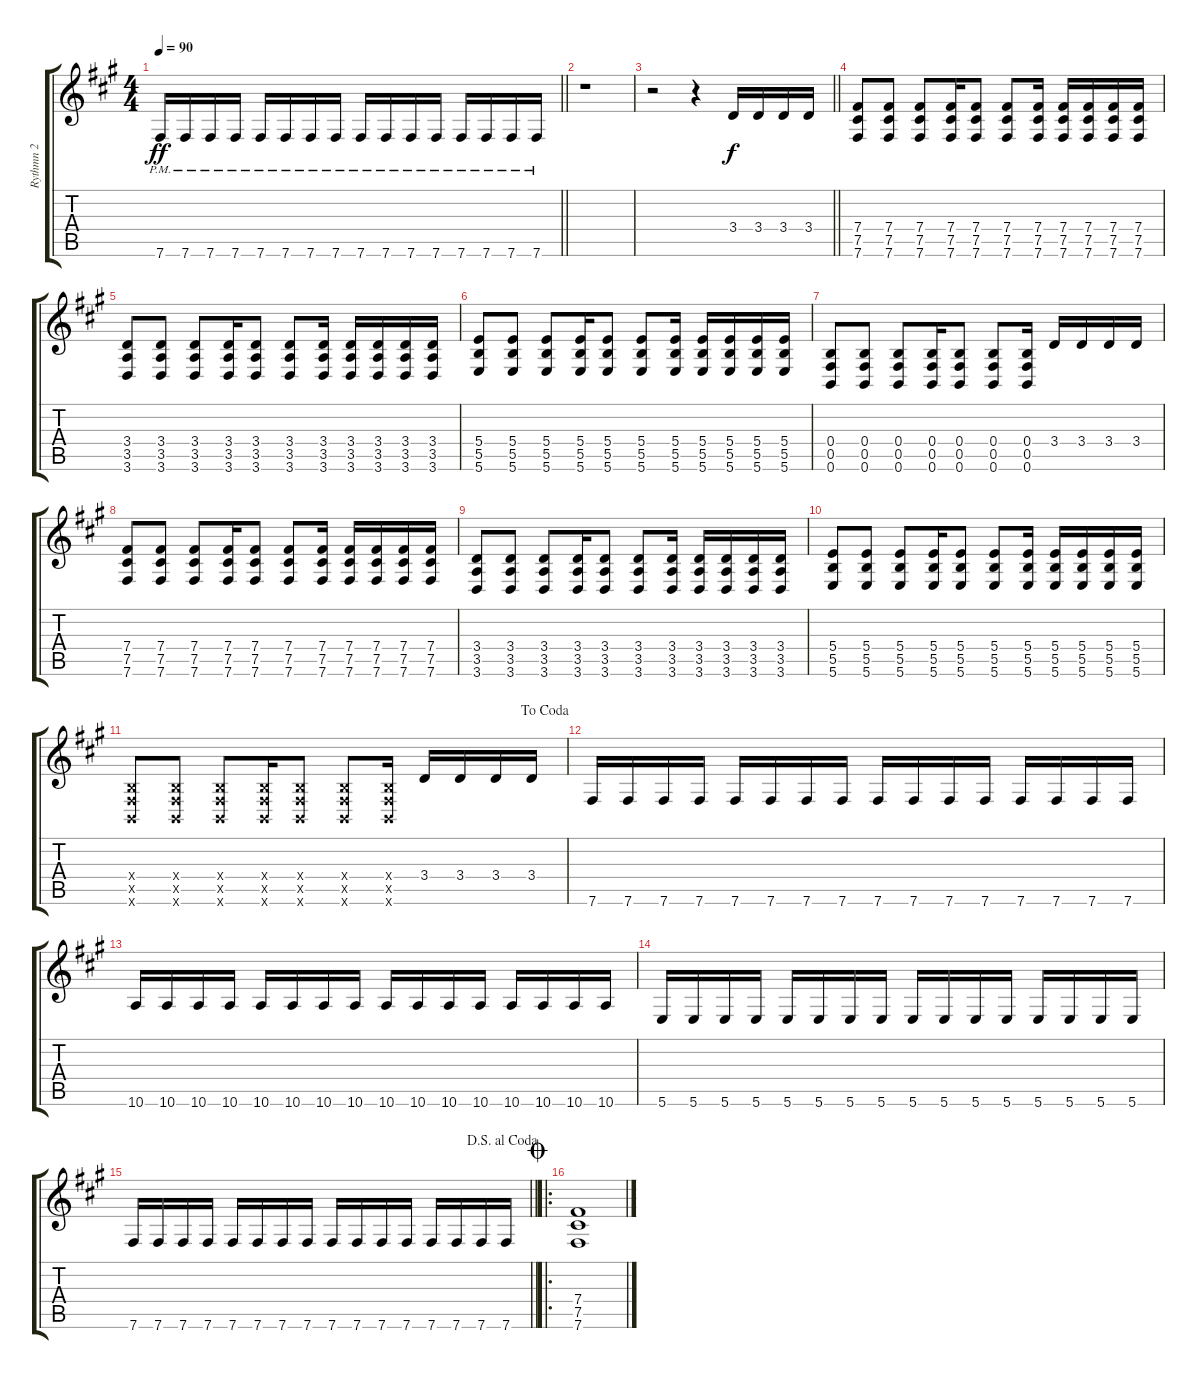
\track ("Rythmn 2" "Rythmn 2") {instrument distortionguitar}
\staff {score tabs}
\tuning (Db4 Ab3 E3 B2 Gb2 B1) {hide}
\ts (4 4)
\tempo 90
\clef g2
\barLineRight lightlight
\ks a
7.6{pm}.16{dy ff} 7.6{pm}.16 7.6{pm}.16 7.6{pm}.16 7.6{pm}.16 7.6{pm}.16 7.6{pm}.16 7.6{pm}.16 7.6{pm}.16 7.6{pm}.16 7.6{pm}.16 7.6{pm}.16 7.6{pm}.16 7.6{pm}.16 7.6{pm}.16 7.6{pm}.16 |
r.1 |
\barLineRight lightlight
r.2 r.4 3.4.16{dy f} 3.4.16 3.4.16 3.4.16 |
(7.4 7.5 7.6).8 (7.4 7.5 7.6).8 (7.4 7.5 7.6).8 (7.4 7.5 7.6).16 (7.4 7.5 7.6).8 (7.4 7.5 7.6).8 (7.4 7.5 7.6).16 (7.4 7.5 7.6).16 (7.4 7.5 7.6).16 (7.4 7.5 7.6).16 (7.4 7.5 7.6).16 |
(3.4 3.5 3.6).8 (3.4 3.5 3.6).8 (3.4 3.5 3.6).8 (3.4 3.5 3.6).16 (3.4 3.5 3.6).8 (3.4 3.5 3.6).8 (3.4 3.5 3.6).16 (3.4 3.5 3.6).16 (3.4 3.5 3.6).16 (3.4 3.5 3.6).16 (3.4 3.5 3.6).16 |
(5.4 5.5 5.6).8 (5.4 5.5 5.6).8 (5.4 5.5 5.6).8 (5.4 5.5 5.6).16 (5.4 5.5 5.6).8 (5.4 5.5 5.6).8 (5.4 5.5 5.6).16 (5.4 5.5 5.6).16 (5.4 5.5 5.6).16 (5.4 5.5 5.6).16 (5.4 5.5 5.6).16 |
(0.4 0.5 0.6).8 (0.4 0.5 0.6).8 (0.4 0.5 0.6).8 (0.4 0.5 0.6).16 (0.4 0.5 0.6).8 (0.4 0.5 0.6).8 (0.4 0.5 0.6).16 3.4.16 3.4.16 3.4.16 3.4.16 |
(7.4 7.5 7.6).8 (7.4 7.5 7.6).8 (7.4 7.5 7.6).8 (7.4 7.5 7.6).16 (7.4 7.5 7.6).8 (7.4 7.5 7.6).8 (7.4 7.5 7.6).16 (7.4 7.5 7.6).16 (7.4 7.5 7.6).16 (7.4 7.5 7.6).16 (7.4 7.5 7.6).16 |
(3.4 3.5 3.6).8 (3.4 3.5 3.6).8 (3.4 3.5 3.6).8 (3.4 3.5 3.6).16 (3.4 3.5 3.6).8 (3.4 3.5 3.6).8 (3.4 3.5 3.6).16 (3.4 3.5 3.6).16 (3.4 3.5 3.6).16 (3.4 3.5 3.6).16 (3.4 3.5 3.6).16 |
(5.4 5.5 5.6).8 (5.4 5.5 5.6).8 (5.4 5.5 5.6).8 (5.4 5.5 5.6).16 (5.4 5.5 5.6).8 (5.4 5.5 5.6).8 (5.4 5.5 5.6).16 (5.4 5.5 5.6).16 (5.4 5.5 5.6).16 (5.4 5.5 5.6).16 (5.4 5.5 5.6).16 |
\jump dacoda
(0.4{x} 0.5{x} 0.6{x}).8 (0.4{x} 0.5{x} 0.6{x}).8 (0.4{x} 0.5{x} 0.6{x}).8 (0.4{x} 0.5{x} 0.6{x}).16 (0.4{x} 0.5{x} 0.6{x}).8 (0.4{x} 0.5{x} 0.6{x}).8 (0.4{x} 0.5{x} 0.6{x}).16 3.4.16 3.4.16 3.4.16 3.4.16 |
7.6.16 7.6.16 7.6.16 7.6.16 7.6.16 7.6.16 7.6.16 7.6.16 7.6.16 7.6.16 7.6.16 7.6.16 7.6.16 7.6.16 7.6.16 7.6.16 |
10.6.16 10.6.16 10.6.16 10.6.16 10.6.16 10.6.16 10.6.16 10.6.16 10.6.16 10.6.16 10.6.16 10.6.16 10.6.16 10.6.16 10.6.16 10.6.16 |
5.6.16 5.6.16 5.6.16 5.6.16 5.6.16 5.6.16 5.6.16 5.6.16 5.6.16 5.6.16 5.6.16 5.6.16 5.6.16 5.6.16 5.6.16 5.6.16 |
\jump dalsegnoalcoda
\barLineRight lightlight
7.6.16 7.6.16 7.6.16 7.6.16 7.6.16 7.6.16 7.6.16 7.6.16 7.6.16 7.6.16 7.6.16 7.6.16 7.6.16 7.6.16 7.6.16 7.6.16 |
\ro
\jump coda
(7.4 7.5 7.6).1
